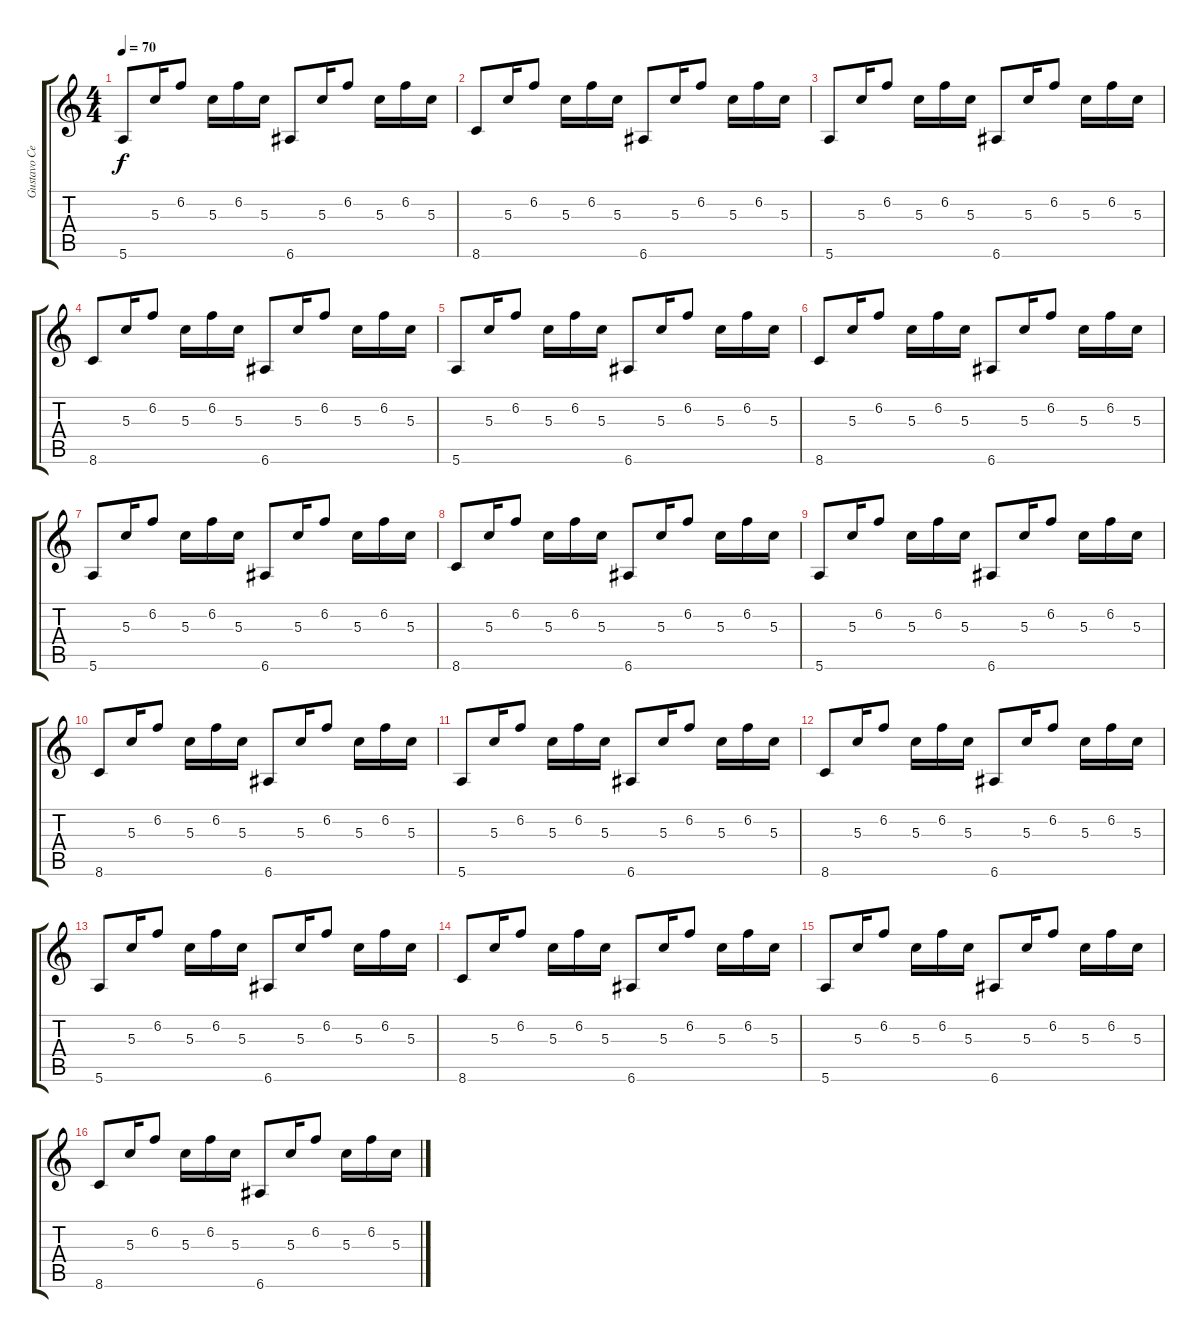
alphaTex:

\track ("Gustavo Cerati" "Gustavo Ce") {instrument electricguitarclean}
\staff {score tabs}
\tuning (E4 B3 G3 D3 A2 E2) {hide}
\ts (4 4)
\tempo 70
\clef g2
\ks c
5.6.8{dy f} 5.3.16 6.2.8 5.3.16 6.2.16 5.3.16 6.6.8 5.3.16 6.2.8 5.3.16 6.2.16 5.3.16 |
8.6.8 5.3.16 6.2.8 5.3.16 6.2.16 5.3.16 6.6.8 5.3.16 6.2.8 5.3.16 6.2.16 5.3.16 |
5.6.8 5.3.16 6.2.8 5.3.16 6.2.16 5.3.16 6.6.8 5.3.16 6.2.8 5.3.16 6.2.16 5.3.16 |
8.6.8 5.3.16 6.2.8 5.3.16 6.2.16 5.3.16 6.6.8 5.3.16 6.2.8 5.3.16 6.2.16 5.3.16 |
5.6.8 5.3.16 6.2.8 5.3.16 6.2.16 5.3.16 6.6.8 5.3.16 6.2.8 5.3.16 6.2.16 5.3.16 |
8.6.8 5.3.16 6.2.8 5.3.16 6.2.16 5.3.16 6.6.8 5.3.16 6.2.8 5.3.16 6.2.16 5.3.16 |
5.6.8 5.3.16 6.2.8 5.3.16 6.2.16 5.3.16 6.6.8 5.3.16 6.2.8 5.3.16 6.2.16 5.3.16 |
8.6.8 5.3.16 6.2.8 5.3.16 6.2.16 5.3.16 6.6.8 5.3.16 6.2.8 5.3.16 6.2.16 5.3.16 |
5.6.8 5.3.16 6.2.8 5.3.16 6.2.16 5.3.16 6.6.8 5.3.16 6.2.8 5.3.16 6.2.16 5.3.16 |
8.6.8 5.3.16 6.2.8 5.3.16 6.2.16 5.3.16 6.6.8 5.3.16 6.2.8 5.3.16 6.2.16 5.3.16 |
5.6.8 5.3.16 6.2.8 5.3.16 6.2.16 5.3.16 6.6.8 5.3.16 6.2.8 5.3.16 6.2.16 5.3.16 |
8.6.8 5.3.16 6.2.8 5.3.16 6.2.16 5.3.16 6.6.8 5.3.16 6.2.8 5.3.16 6.2.16 5.3.16 |
5.6.8 5.3.16 6.2.8 5.3.16 6.2.16 5.3.16 6.6.8 5.3.16 6.2.8 5.3.16 6.2.16 5.3.16 |
8.6.8 5.3.16 6.2.8 5.3.16 6.2.16 5.3.16 6.6.8 5.3.16 6.2.8 5.3.16 6.2.16 5.3.16 |
5.6.8 5.3.16 6.2.8 5.3.16 6.2.16 5.3.16 6.6.8 5.3.16 6.2.8 5.3.16 6.2.16 5.3.16 |
8.6.8 5.3.16 6.2.8 5.3.16 6.2.16 5.3.16 6.6.8 5.3.16 6.2.8 5.3.16 6.2.16 5.3.16
